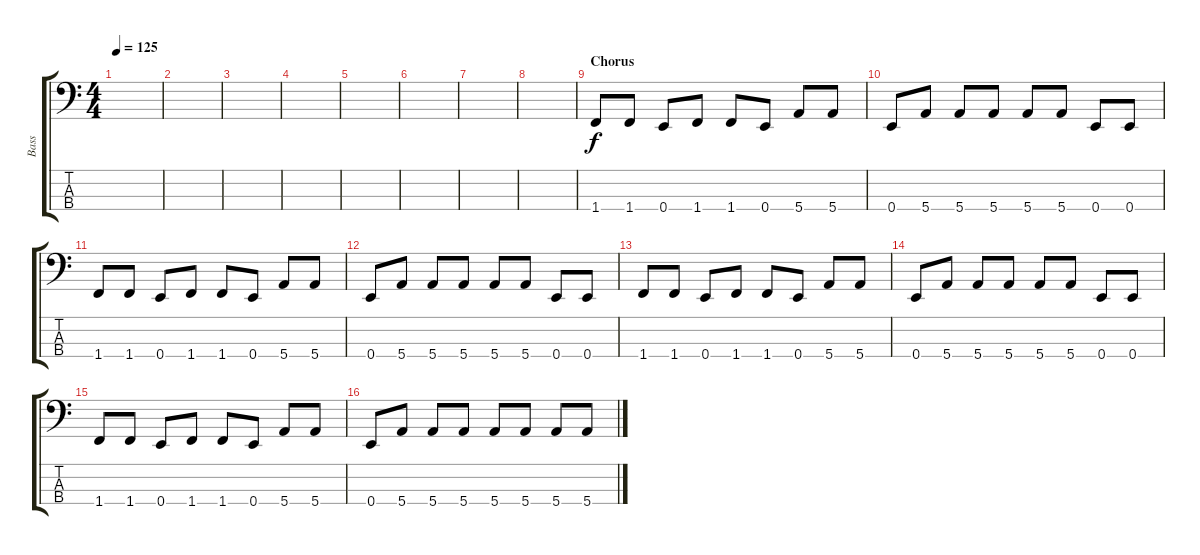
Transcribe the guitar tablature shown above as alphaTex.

\track ("Bass" "Bass") {instrument electricbasspick}
\staff {score tabs}
\tuning (G2 D2 A1 E1) {hide}
\ts (4 4)
\tempo 125
\clef f4
\ks c
|
|
|
|
|
|
|
|
\section ("" "Chorus")
1.4.8 1.4.8 0.4.8 1.4.8 1.4.8 0.4.8 5.4.8 5.4.8 |
0.4.8 5.4.8 5.4.8 5.4.8 5.4.8 5.4.8 0.4.8 0.4.8 |
1.4.8 1.4.8 0.4.8 1.4.8 1.4.8 0.4.8 5.4.8 5.4.8 |
0.4.8 5.4.8 5.4.8 5.4.8 5.4.8 5.4.8 0.4.8 0.4.8 |
1.4.8 1.4.8 0.4.8 1.4.8 1.4.8 0.4.8 5.4.8 5.4.8 |
0.4.8 5.4.8 5.4.8 5.4.8 5.4.8 5.4.8 0.4.8 0.4.8 |
1.4.8 1.4.8 0.4.8 1.4.8 1.4.8 0.4.8 5.4.8 5.4.8 |
0.4.8 5.4.8 5.4.8 5.4.8 5.4.8 5.4.8 5.4.8 5.4.8
